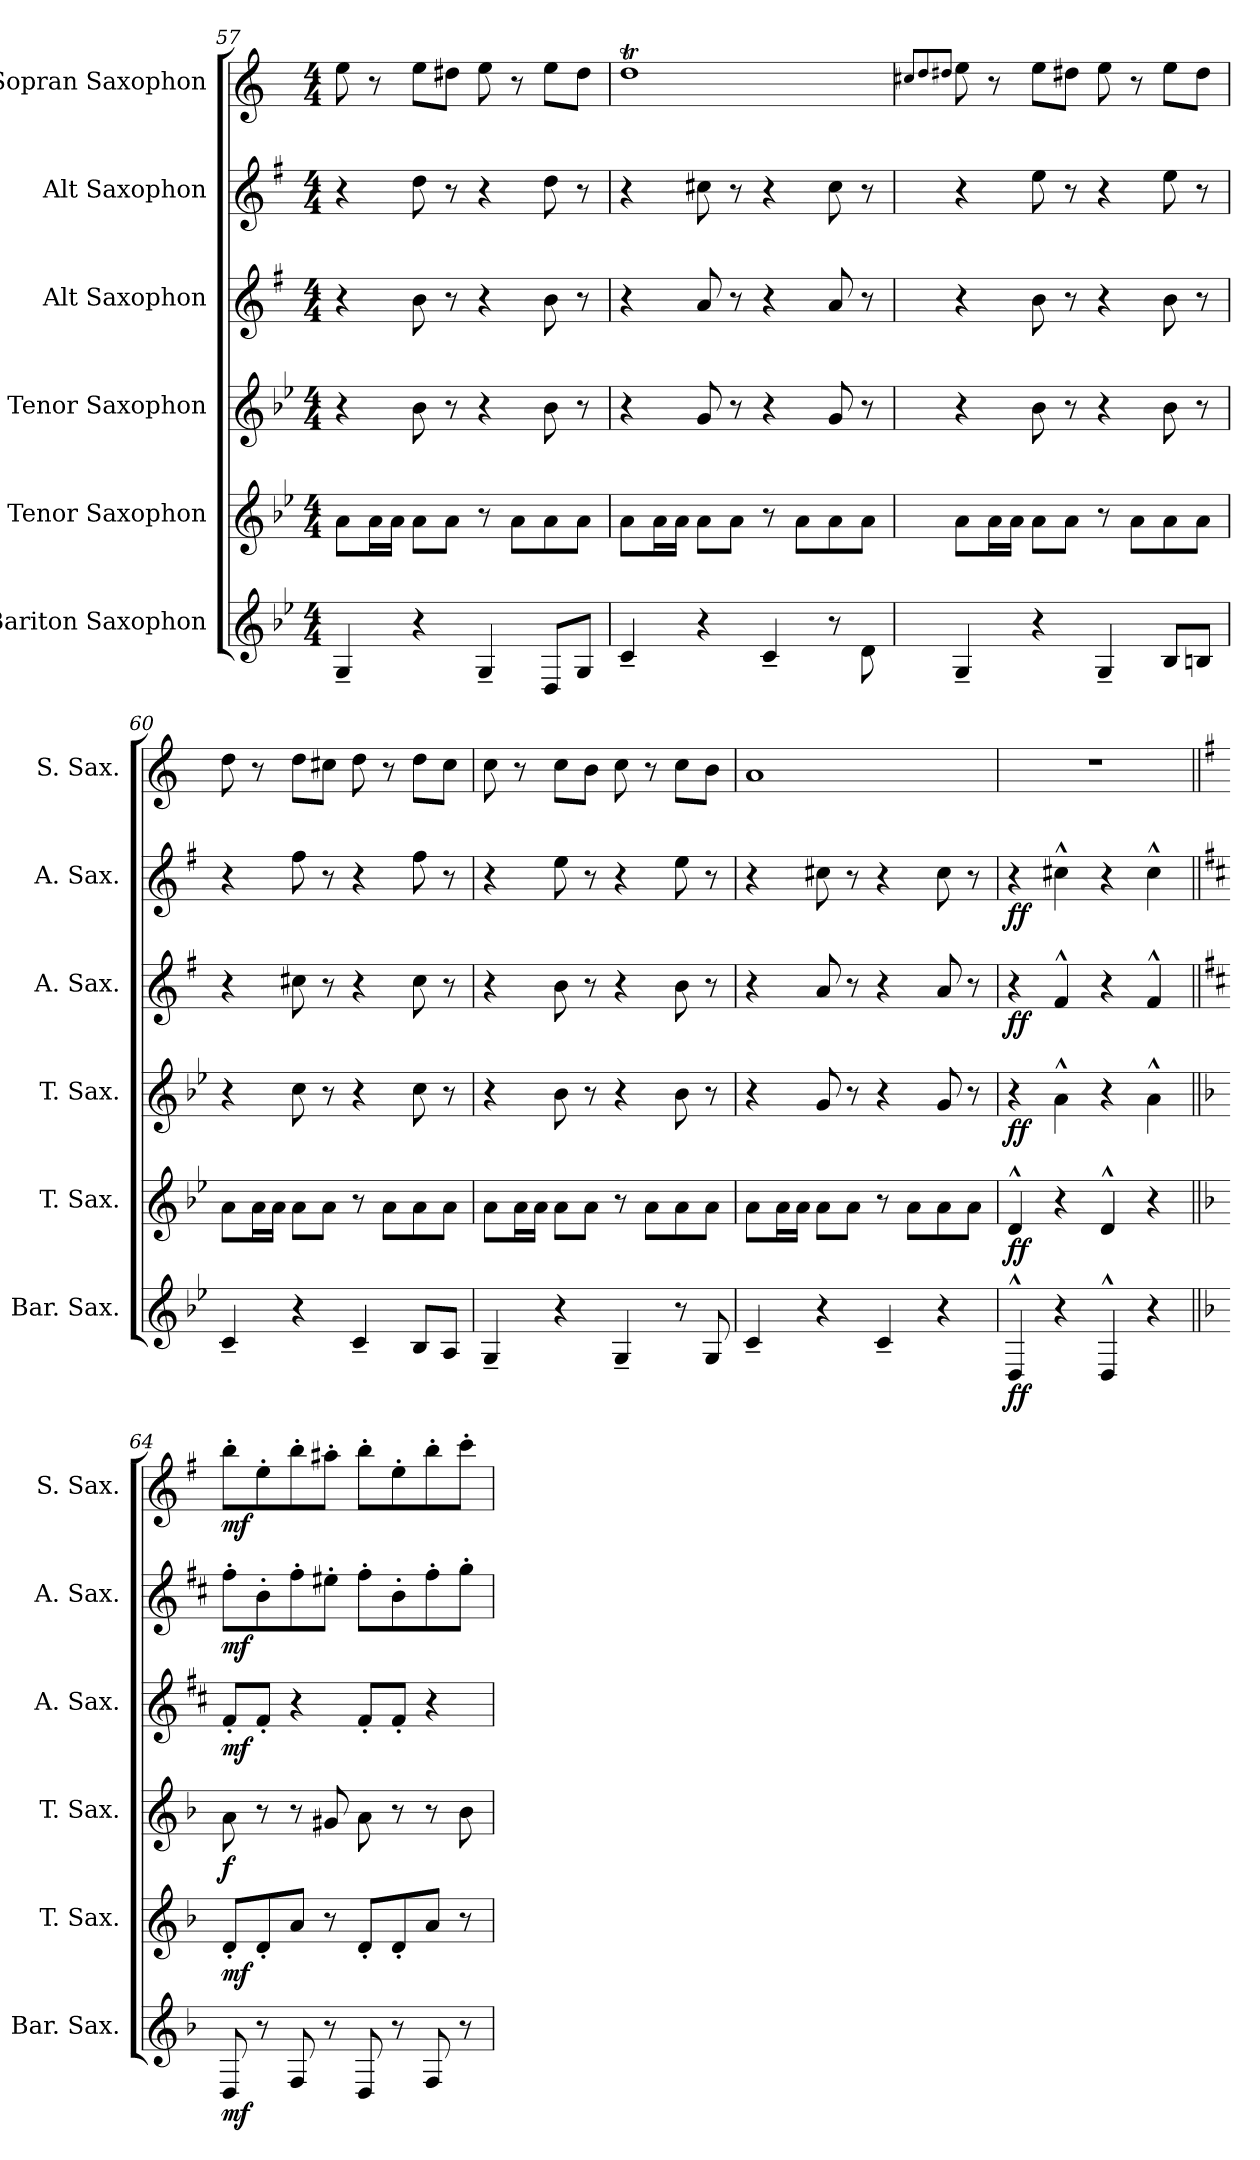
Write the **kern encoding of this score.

**kern	**dynam	**kern	**dynam	**kern	**dynam	**kern	**dynam	**kern	**dynam	**kern	**dynam
*part6	*part6	*part5	*part5	*part4	*part4	*part3	*part3	*part2	*part2	*part1	*part1
*staff6	*staff6	*staff5	*staff5	*staff4	*staff4	*staff3	*staff3	*staff2	*staff2	*staff1	*staff1
*I"Bariton Saxophon	*	*I"Tenor Saxophon	*	*I"Tenor Saxophon	*	*I"Alt Saxophon	*	*I"Alt Saxophon	*	*I"Sopran Saxophon	*
*I'Bar. Sax.	*	*I'T. Sax.	*	*I'T. Sax.	*	*I'A. Sax.	*	*I'A. Sax.	*	*I'S. Sax.	*
!!LO:LB:g=z
*clefG2	*	*clefG2	*	*clefG2	*	*clefG2	*	*clefG2	*	*clefG2	*
*ITrd12c21	*	*ITrd8c14	*	*ITrd8c14	*	*ITrd5c9	*	*ITrd5c9	*	*ITrd1c2	*
*k[b-e-]	*	*k[b-e-]	*	*k[b-e-]	*	*k[b-e-]	*	*k[b-e-]	*	*k[b-e-]	*
*M4/4	*	*M4/4	*	*M4/4	*	*M4/4	*	*M4/4	*	*M4/4	*
=57	=57	=57	=57	=57	=57	=57	=57	=57	=57	=57	=57
4GG~/	.	8A\L	.	4r	.	4r	.	4r	.	8dd\	.
.	.	16A\L	.	.	.	.	.	.	.	8r	.
.	.	16A\JJ	.	.	.	.	.	.	.	.	.
4r	.	8A\L	.	8B-\	.	8d\	.	8f\	.	8dd\L	.
.	.	8A\J	.	8r	.	8r	.	8r	.	8cc#X\J	.
4GG~/	.	8r	.	4r	.	4r	.	4r	.	8dd\	.
.	.	8A\L	.	.	.	.	.	.	.	8r	.
8DD/L	.	8A\	.	8B-\	.	8d\	.	8f\	.	8dd\L	.
8GG/J	.	8A\J	.	8r	.	8r	.	8r	.	8cc#\J	.
=58	=58	=58	=58	=58	=58	=58	=58	=58	=58	=58	=58
4C~/	.	8A\L	.	4r	.	4r	.	4r	.	1ccT	.
.	.	16A\L	.	.	.	.	.	.	.	.	.
.	.	16A\JJ	.	.	.	.	.	.	.	.	.
4r	.	8A\L	.	8G/	.	8c/	.	8en\	.	.	.
.	.	8A\J	.	8r	.	8r	.	8r	.	.	.
4C~/	.	8r	.	4r	.	4r	.	4r	.	.	.
.	.	8A\L	.	.	.	.	.	.	.	.	.
8r	.	8A\	.	8G/	.	8c/	.	8e\	.	.	.
8D\	.	8A\J	.	8r	.	8r	.	8r	.	.	.
=59	=59	=59	=59	=59	=59	=59	=59	=59	=59	=59	=59
.	.	.	.	.	.	.	.	.	.	8qbn/L	.
.	.	.	.	.	.	.	.	.	.	8qcc/	.
.	.	.	.	.	.	.	.	.	.	8qcc#X/J	.
4GG~/	.	8A\L	.	4r	.	4r	.	4r	.	8dd\	.
.	.	16A\L	.	.	.	.	.	.	.	8r	.
.	.	16A\JJ	.	.	.	.	.	.	.	.	.
4r	.	8A\L	.	8B-\	.	8d\	.	8g\	.	8dd\L	.
.	.	8A\J	.	8r	.	8r	.	8r	.	8cc#\J	.
4GG~/	.	8r	.	4r	.	4r	.	4r	.	8dd\	.
.	.	8A\L	.	.	.	.	.	.	.	8r	.
8BB-/L	.	8A\	.	8B-\	.	8d\	.	8g\	.	8dd\L	.
8BBn/J	.	8A\J	.	8r	.	8r	.	8r	.	8cc#\J	.
=60	=60	=60	=60	=60	=60	=60	=60	=60	=60	=60	=60
4C~/	.	8A\L	.	4r	.	4r	.	4r	.	8cc\	.
.	.	16A\L	.	.	.	.	.	.	.	8r	.
.	.	16A\JJ	.	.	.	.	.	.	.	.	.
4r	.	8A\L	.	8c\	.	8en\	.	8a\	.	8cc\L	.
.	.	8A\J	.	8r	.	8r	.	8r	.	8bn\J	.
4C~/	.	8r	.	4r	.	4r	.	4r	.	8cc\	.
.	.	8A\L	.	.	.	.	.	.	.	8r	.
8BB-/L	.	8A\	.	8c\	.	8e\	.	8a\	.	8cc\L	.
8AA/J	.	8A\J	.	8r	.	8r	.	8r	.	8b\J	.
!!LO:PB:g=z
=61	=61	=61	=61	=61	=61	=61	=61	=61	=61	=61	=61
4GG~/	.	8A\L	.	4r	.	4r	.	4r	.	8b-\	.
.	.	16A\L	.	.	.	.	.	.	.	8r	.
.	.	16A\JJ	.	.	.	.	.	.	.	.	.
4r	.	8A\L	.	8B-\	.	8d\	.	8g\	.	8b-\L	.
.	.	8A\J	.	8r	.	8r	.	8r	.	8a\J	.
4GG~/	.	8r	.	4r	.	4r	.	4r	.	8b-\	.
.	.	8A\L	.	.	.	.	.	.	.	8r	.
8r	.	8A\	.	8B-\	.	8d\	.	8g\	.	8b-\L	.
8GG/	.	8A\J	.	8r	.	8r	.	8r	.	8a\J	.
=62	=62	=62	=62	=62	=62	=62	=62	=62	=62	=62	=62
4C~/	.	8A\L	.	4r	.	4r	.	4r	.	1g	.
.	.	16A\L	.	.	.	.	.	.	.	.	.
.	.	16A\JJ	.	.	.	.	.	.	.	.	.
4r	.	8A\L	.	8G/	.	8c/	.	8en\	.	.	.
.	.	8A\J	.	8r	.	8r	.	8r	.	.	.
4C~/	.	8r	.	4r	.	4r	.	4r	.	.	.
.	.	8A\L	.	.	.	.	.	.	.	.	.
4r	.	8A\	.	8G/	.	8c/	.	8e\	.	.	.
.	.	8A\J	.	8r	.	8r	.	8r	.	.	.
=63	=63	=63	=63	=63	=63	=63	=63	=63	=63	=63	=63
!	!LO:DY:b	!	!LO:DY:b	!	!LO:DY:b	!	!LO:DY:b	!	!LO:DY:b	!	!
4DD^^/	ff	4D^^/	ff	4r	ff	4r	ff	4r	ff	1r	.
4r	.	4r	.	4A^^\	.	4A^^/	.	4en^^\	.	.	.
4DD^^/	.	4D^^/	.	4r	.	4r	.	4r	.	.	.
4r	.	4r	.	4A^^\	.	4A^^/	.	4e^^\	.	.	.
=64||	=64||	=64||	=64||	=64||	=64||	=64||	=64||	=64||	=64||	=64||	=64||
*k[b-]	*	*k[b-]	*	*k[b-]	*	*k[b-]	*	*k[b-]	*	*k[b-]	*
!	!LO:DY:b	!	!LO:DY:b	!	!LO:DY:b	!	!LO:DY:b	!	!LO:DY:b	!	!LO:DY:b
8DD/	mf	8D'/L	mf	8A\	f	8A'/L	mf	8a'\L	mf	8aa'\L	mf
8r	.	8D'/	.	8r	.	8A'/J	.	8d'\	.	8dd'\	.
8FF/	.	8A/J	.	8r	.	4r	.	8a'\	.	8aa'\	.
8r	.	8r	.	8G#X/	.	.	.	8g#X'\J	.	8gg#X'\J	.
8DD/	.	8D'/L	.	8A\	.	8A'/L	.	8a'\L	.	8aa'\L	.
8r	.	8D'/	.	8r	.	8A'/J	.	8d'\	.	8dd'\	.
8FF/	.	8A/J	.	8r	.	4r	.	8a'\	.	8aa'\	.
8r	.	8r	.	8B-\	.	.	.	8b-'\J	.	8bb-'\J	.
=	=	=	=	=	=	=	=	=	=	=	=
*-	*-	*-	*-	*-	*-	*-	*-	*-	*-	*-	*-
